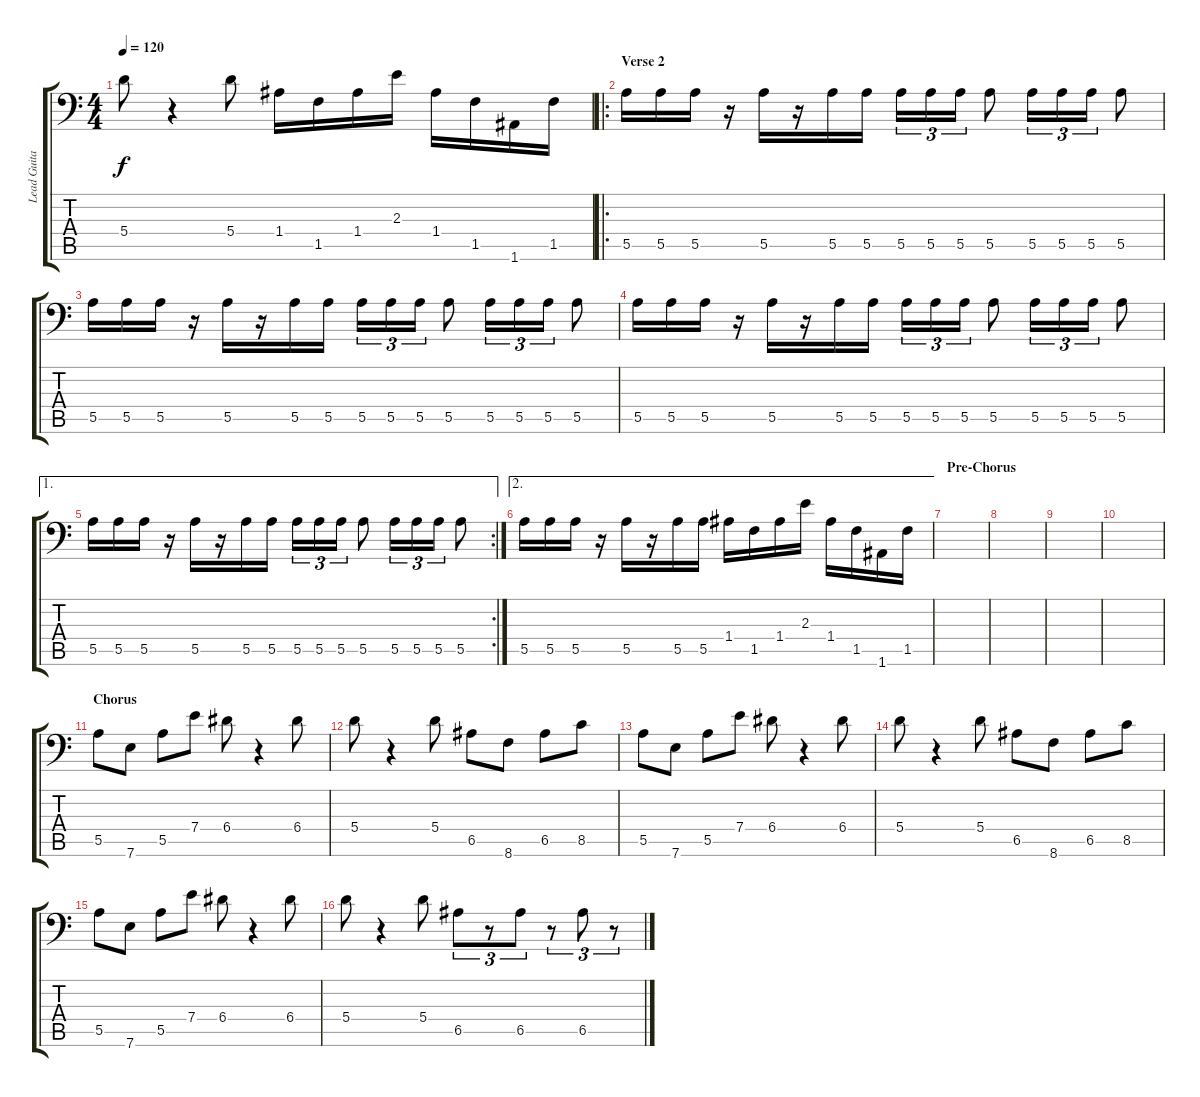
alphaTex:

\track ("Lead Guitar" "Lead Guita") {instrument distortionguitar}
\staff {score tabs}
\tuning (B3 Gb3 D3 A2 E2 A1) {hide}
\ts (4 4)
\tempo 120
\clef f4
\ks c
5.4.8{dy f} r.4 5.4.8 1.4.16 1.5.16 1.4.16 2.3.16 1.4.16 1.5.16 1.6.16 1.5.16 |
\ro
\section ("" "Verse 2")
5.5.16 5.5.16 5.5.16 r.16 5.5.16 r.16 5.5.16 5.5.16 5.5.16{tu (3 2)} 5.5.16{tu (3 2)} 5.5.16{tu (3 2)} 5.5.8 5.5.16{tu (3 2)} 5.5.16{tu (3 2)} 5.5.16{tu (3 2)} 5.5.8 |
5.5.16 5.5.16 5.5.16 r.16 5.5.16 r.16 5.5.16 5.5.16 5.5.16{tu (3 2)} 5.5.16{tu (3 2)} 5.5.16{tu (3 2)} 5.5.8 5.5.16{tu (3 2)} 5.5.16{tu (3 2)} 5.5.16{tu (3 2)} 5.5.8 |
5.5.16 5.5.16 5.5.16 r.16 5.5.16 r.16 5.5.16 5.5.16 5.5.16{tu (3 2)} 5.5.16{tu (3 2)} 5.5.16{tu (3 2)} 5.5.8 5.5.16{tu (3 2)} 5.5.16{tu (3 2)} 5.5.16{tu (3 2)} 5.5.8 |
\ae 1
\rc 2
5.5.16 5.5.16 5.5.16 r.16 5.5.16 r.16 5.5.16 5.5.16 5.5.16{tu (3 2)} 5.5.16{tu (3 2)} 5.5.16{tu (3 2)} 5.5.8 5.5.16{tu (3 2)} 5.5.16{tu (3 2)} 5.5.16{tu (3 2)} 5.5.8 |
\ae 2
5.5.16 5.5.16 5.5.16 r.16 5.5.16 r.16 5.5.16 5.5.16 1.4.16 1.5.16 1.4.16 2.3.16 1.4.16 1.5.16 1.6.16 1.5.16 |
\section ("" "Pre-Chorus")
|
|
|
|
\section ("" "Chorus")
5.5.8 7.6.8 5.5.8 7.4.8 6.4.8 r.4 6.4.8 |
5.4.8 r.4 5.4.8 6.5.8 8.6.8 6.5.8 8.5.8 |
5.5.8 7.6.8 5.5.8 7.4.8 6.4.8 r.4 6.4.8 |
5.4.8 r.4 5.4.8 6.5.8 8.6.8 6.5.8 8.5.8 |
5.5.8 7.6.8 5.5.8 7.4.8 6.4.8 r.4 6.4.8 |
5.4.8 r.4 5.4.8 6.5.8{tu (3 2)} r.8{tu (3 2)} 6.5.8{tu (3 2)} r.8{tu (3 2)} 6.5.8{tu (3 2)} r.8{tu (3 2)}
